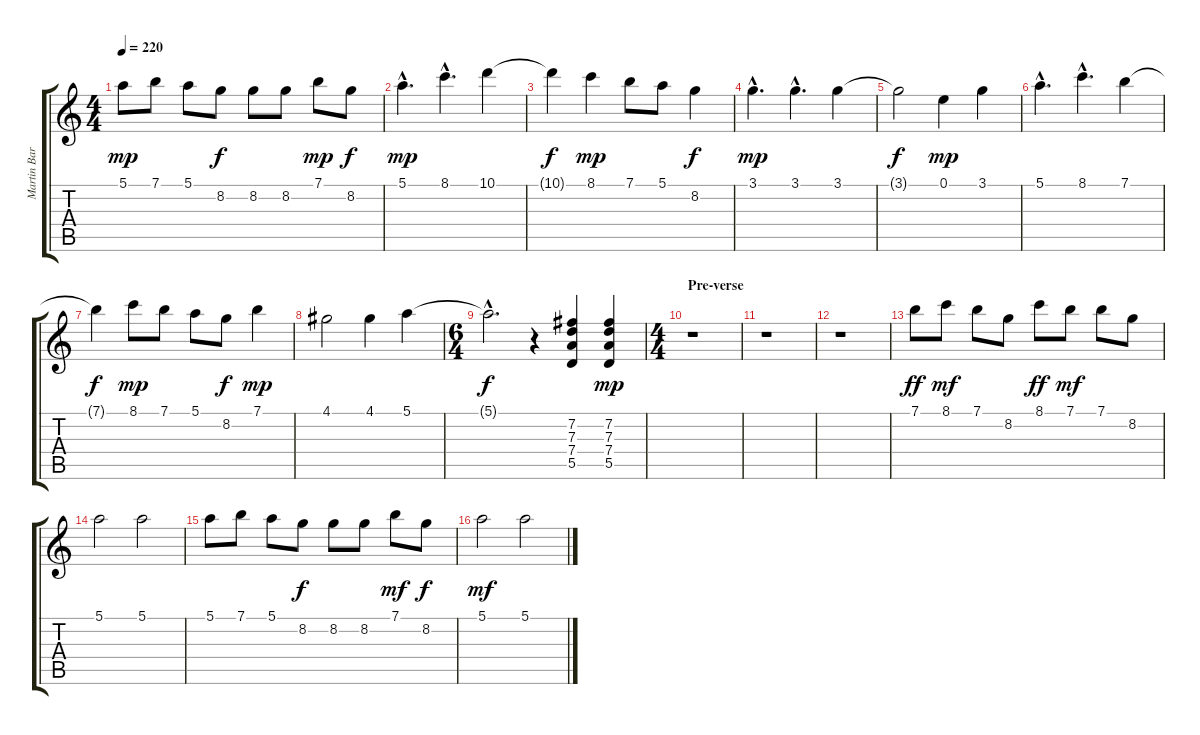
\track ("Martin Barre (Electric guitar)" "Martin Bar") {instrument electricguitarjazz}
\staff {score tabs}
\tuning (E4 B3 G3 D3 A2 E2) {hide}
\ts (4 4)
\tempo 220
\clef g2
\ks c
5.1.8{dy mp} 7.1.8 5.1.8 8.2.8{dy f} 8.2.8 8.2.8 7.1.8{dy mp} 8.2.8{dy f} |
5.1{hac}.4{d dy mp} 8.1{hac}.4{d} 10.1.4 |
10.1{t}.4{dy f} 8.1.4{dy mp} 7.1.8 5.1.8 8.2.4{dy f} |
3.1{hac}.4{d dy mp} 3.1{hac}.4{d} 3.1.4 |
3.1{t}.2{dy f} 0.1.4{dy mp} 3.1.4 |
5.1{hac}.4{d} 8.1{hac}.4{d} 7.1.4 |
7.1{t}.4{dy f} 8.1.8{dy mp} 7.1.8 5.1.8 8.2.8{dy f} 7.1.4{dy mp} |
4.1.2 4.1.4 5.1.4 |
\ts (6 4)
5.1{hac t}.2{d dy f} r.4 (7.2 7.3 7.4 5.5).4 (7.2 7.3 7.4 5.5).4{dy mp} |
\ts (4 4)
\section ("" "Pre-verse")
r.1 |
r.1 |
r.1 |
7.1.8{dy ff} 8.1.8{dy mf} 7.1.8 8.2.8 8.1.8{dy ff} 7.1.8{dy mf} 7.1.8 8.2.8 |
5.1.2 5.1.2 |
5.1.8 7.1.8 5.1.8 8.2.8{dy f} 8.2.8 8.2.8 7.1.8{dy mf} 8.2.8{dy f} |
5.1.2{dy mf} 5.1.2
